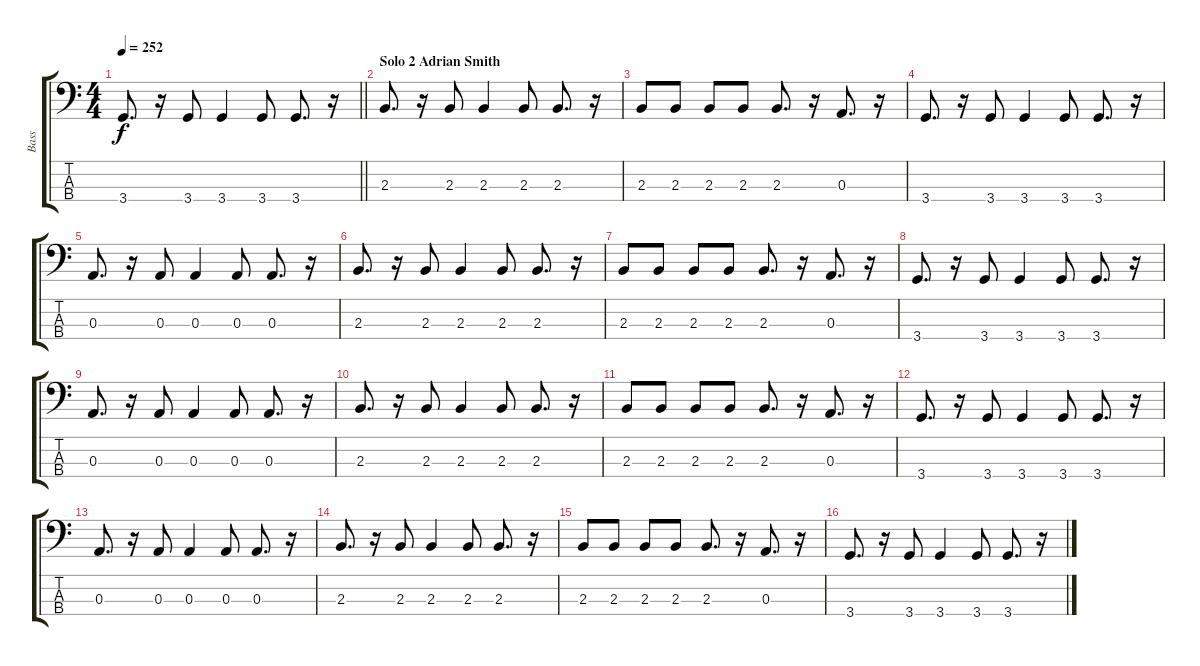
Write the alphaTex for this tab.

\track ("Bass" "Bass") {instrument electricbassfinger}
\staff {score tabs}
\tuning (G2 D2 A1 E1) {hide}
\ts (4 4)
\tempo 252
\clef f4
\barLineRight lightlight
\ks c
3.4.8{d dy f} r.16 3.4.8 3.4.4 3.4.8 3.4.8{d} r.16 |
\section ("" "Solo 2 Adrian Smith")
2.3.8{d} r.16 2.3.8 2.3.4 2.3.8 2.3.8{d} r.16 |
2.3.8 2.3.8 2.3.8 2.3.8 2.3.8{d} r.16 0.3.8{d} r.16 |
3.4.8{d} r.16 3.4.8 3.4.4 3.4.8 3.4.8{d} r.16 |
0.3.8{d} r.16 0.3.8 0.3.4 0.3.8 0.3.8{d} r.16 |
2.3.8{d} r.16 2.3.8 2.3.4 2.3.8 2.3.8{d} r.16 |
2.3.8 2.3.8 2.3.8 2.3.8 2.3.8{d} r.16 0.3.8{d} r.16 |
3.4.8{d} r.16 3.4.8 3.4.4 3.4.8 3.4.8{d} r.16 |
0.3.8{d} r.16 0.3.8 0.3.4 0.3.8 0.3.8{d} r.16 |
2.3.8{d} r.16 2.3.8 2.3.4 2.3.8 2.3.8{d} r.16 |
2.3.8 2.3.8 2.3.8 2.3.8 2.3.8{d} r.16 0.3.8{d} r.16 |
3.4.8{d} r.16 3.4.8 3.4.4 3.4.8 3.4.8{d} r.16 |
0.3.8{d} r.16 0.3.8 0.3.4 0.3.8 0.3.8{d} r.16 |
2.3.8{d} r.16 2.3.8 2.3.4 2.3.8 2.3.8{d} r.16 |
2.3.8 2.3.8 2.3.8 2.3.8 2.3.8{d} r.16 0.3.8{d} r.16 |
3.4.8{d} r.16 3.4.8 3.4.4 3.4.8 3.4.8{d} r.16
